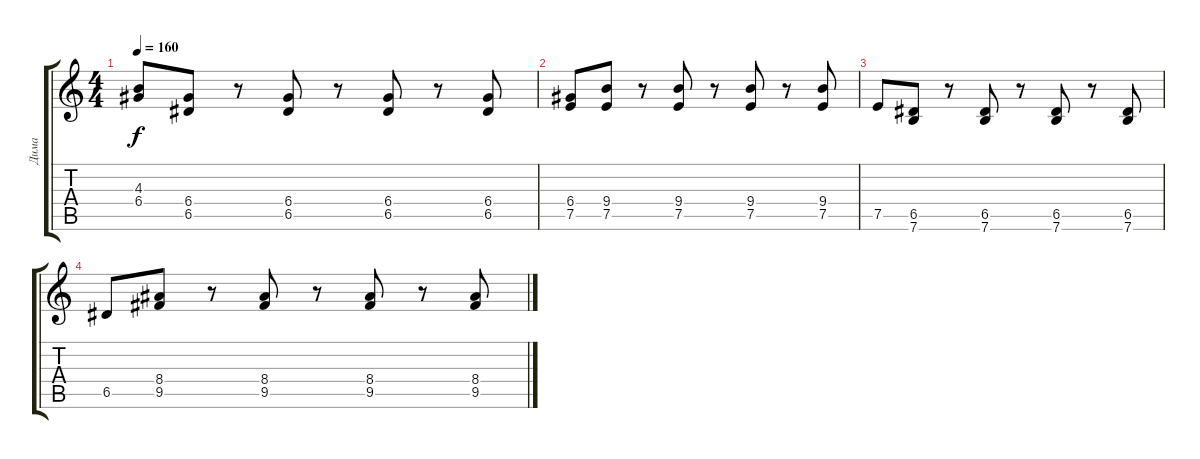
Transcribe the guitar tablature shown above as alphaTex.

\track ("Дима" "Дима") {instrument overdrivenguitar}
\staff {score tabs}
\tuning (E4 B3 G3 D3 A2 E2) {hide}
\ts (4 4)
\tempo 160
\clef g2
\ks c
(4.3 6.4).8{dy f} (6.4 6.5).8 r.8 (6.4 6.5).8 r.8 (6.4 6.5).8 r.8 (6.4 6.5).8 |
(6.4 7.5).8 (9.4 7.5).8 r.8 (9.4 7.5).8 r.8 (9.4 7.5).8 r.8 (9.4 7.5).8 |
7.5.8 (6.5 7.6).8 r.8 (6.5 7.6).8 r.8 (6.5 7.6).8 r.8 (6.5 7.6).8 |
6.5.8 (8.4 9.5).8 r.8 (8.4 9.5).8 r.8 (8.4 9.5).8 r.8 (8.4 9.5).8
